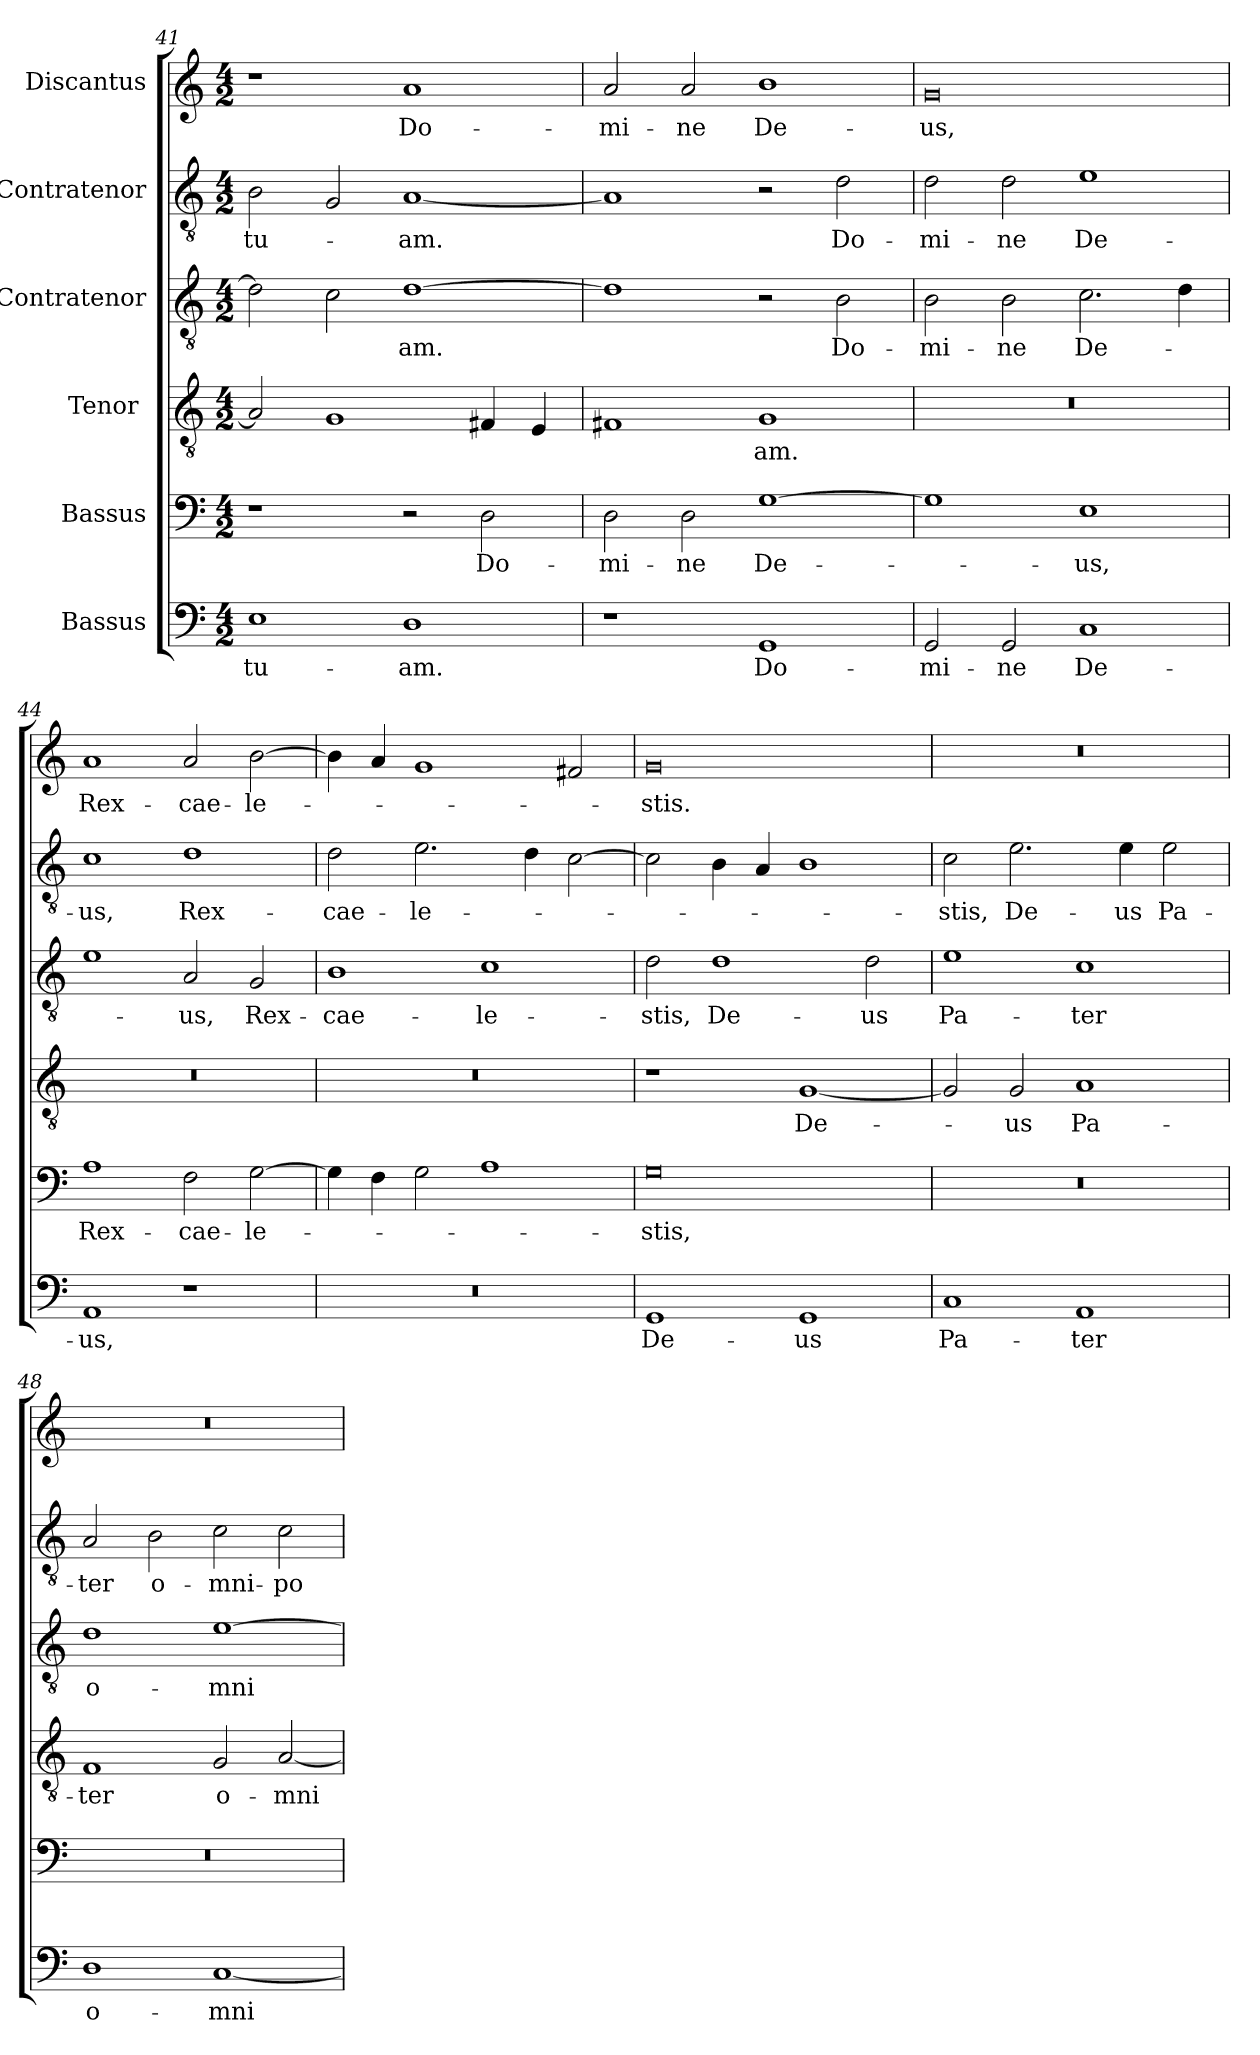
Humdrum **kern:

**kern	**text	**kern	**text	**kern	**text	**kern	**text	**kern	**text	**kern	**text
*part6	*part6	*part5	*part5	*part4	*part4	*part3	*part3	*part2	*part2	*part1	*part1
*staff6	*staff6	*staff5	*staff5	*staff4	*staff4	*staff3	*staff3	*staff2	*staff2	*staff1	*staff1
*I"Bassus	*	*I"Bassus	*	*I"Tenor 	*	*I"Contratenor	*	*I"Contratenor	*	*I"Discantus	*
*clefF4	*	*clefF4	*	*clefGv2	*	*clefGv2	*	*clefGv2	*	*clefG2	*
*k[]	*	*k[]	*	*k[]	*	*k[]	*	*k[]	*	*k[]	*
*M4/2	*	*M4/2	*	*M4/2	*	*M4/2	*	*M4/2	*	*M4/2	*
=41	=41	=41	=41	=41	=41	=41	=41	=41	=41	=41	=41
1E\	tu-	1r	.	2A/]	.	2d\]	.	2B\	tu-	1r	.
.	.	.	.	1G/	.	2c\	.	2G/	.	.	.
1D\	-am.	2r	.	.	.	[1d\	-am.	[1A/	-am.	1a/	Do-
.	.	2D\	Do-	4F#X/	.	.	.	.	.	.	.
.	.	.	.	4E/	.	.	.	.	.	.	.
=42	=42	=42	=42	=42	=42	=42	=42	=42	=42	=42	=42
1r	.	2D\	-mi-	1F#X/	.	1d\]	.	1A/]	.	2a/	-mi-
.	.	2D\	-ne	.	.	.	.	.	.	2a/	-ne
1GG/	Do-	[1G\	De-	1G/	-am.	2r	.	2r	.	1b\	De-
.	.	.	.	.	.	2B\	Do-	2d\	Do-	.	.
=43	=43	=43	=43	=43	=43	=43	=43	=43	=43	=43	=43
2GG/	-mi-	1G\]	.	0r	.	2B\	-mi-	2d\	-mi-	0g/	-us,
2GG/	-ne	.	.	.	.	2B\	-ne	2d\	-ne	.	.
1C/	De-	1E\	-us,	.	.	2.c\	De-	1e\	De-	.	.
.	.	.	.	.	.	4d\	.	.	.	.	.
=44	=44	=44	=44	=44	=44	=44	=44	=44	=44	=44	=44
1AA/	-us,	1A\	Rex-	0r	.	1e\	.	1c\	-us,	1a/	Rex-
1r	.	2F\	cae-	.	.	2A/	-us,	1d\	Rex-	2a/	cae-
.	.	[2G\	-le-	.	.	2G/	Rex-	.	.	[2b\	-le-
=45	=45	=45	=45	=45	=45	=45	=45	=45	=45	=45	=45
0r	.	4G\]	.	0r	.	1B\	cae-	2d\	cae-	4b\]	.
.	.	4F\	.	.	.	.	.	.	.	4a/	.
.	.	2G\	.	.	.	.	.	2.e\	-le-	1g/	.
.	.	1A\	.	.	.	1c\	-le-	.	.	.	.
.	.	.	.	.	.	.	.	4d\	.	.	.
.	.	.	.	.	.	.	.	[2c\	.	2f#X/	.
=46	=46	=46	=46	=46	=46	=46	=46	=46	=46	=46	=46
1GG/	De-	0G\	-stis,	1r	.	2d\	-stis,	2c\]	.	0g/	-stis.
.	.	.	.	.	.	1d\	De-	4B\	.	.	.
.	.	.	.	.	.	.	.	4A/	.	.	.
1GG/	-us	.	.	[1G/	De-	.	.	1B\	.	.	.
.	.	.	.	.	.	2d\	-us	.	.	.	.
=47	=47	=47	=47	=47	=47	=47	=47	=47	=47	=47	=47
1C/	Pa-	0r	.	2G/]	.	1e\	Pa-	2c\	-stis,	0r	.
.	.	.	.	2G/	-us	.	.	2.e\	De-	.	.
1AA/	-ter	.	.	1A/	Pa-	1c\	-ter	.	.	.	.
.	.	.	.	.	.	.	.	4e\	-us	.	.
.	.	.	.	.	.	.	.	2e\	Pa-	.	.
=48	=48	=48	=48	=48	=48	=48	=48	=48	=48	=48	=48
1D\	o-	0r	.	1F/	-ter	1d\	o-	2A/	-ter	0r	.
.	.	.	.	.	.	.	.	2B\	o-	.	.
[1C/	-mni-	.	.	2G/	o-	[1e\	-mni-	2c\	-mni-	.	.
.	.	.	.	[2A/	-mni-	.	.	2c\	-po-	.	.
=	=	=	=	=	=	=	=	=	=	=	=
*-	*-	*-	*-	*-	*-	*-	*-	*-	*-	*-	*-
